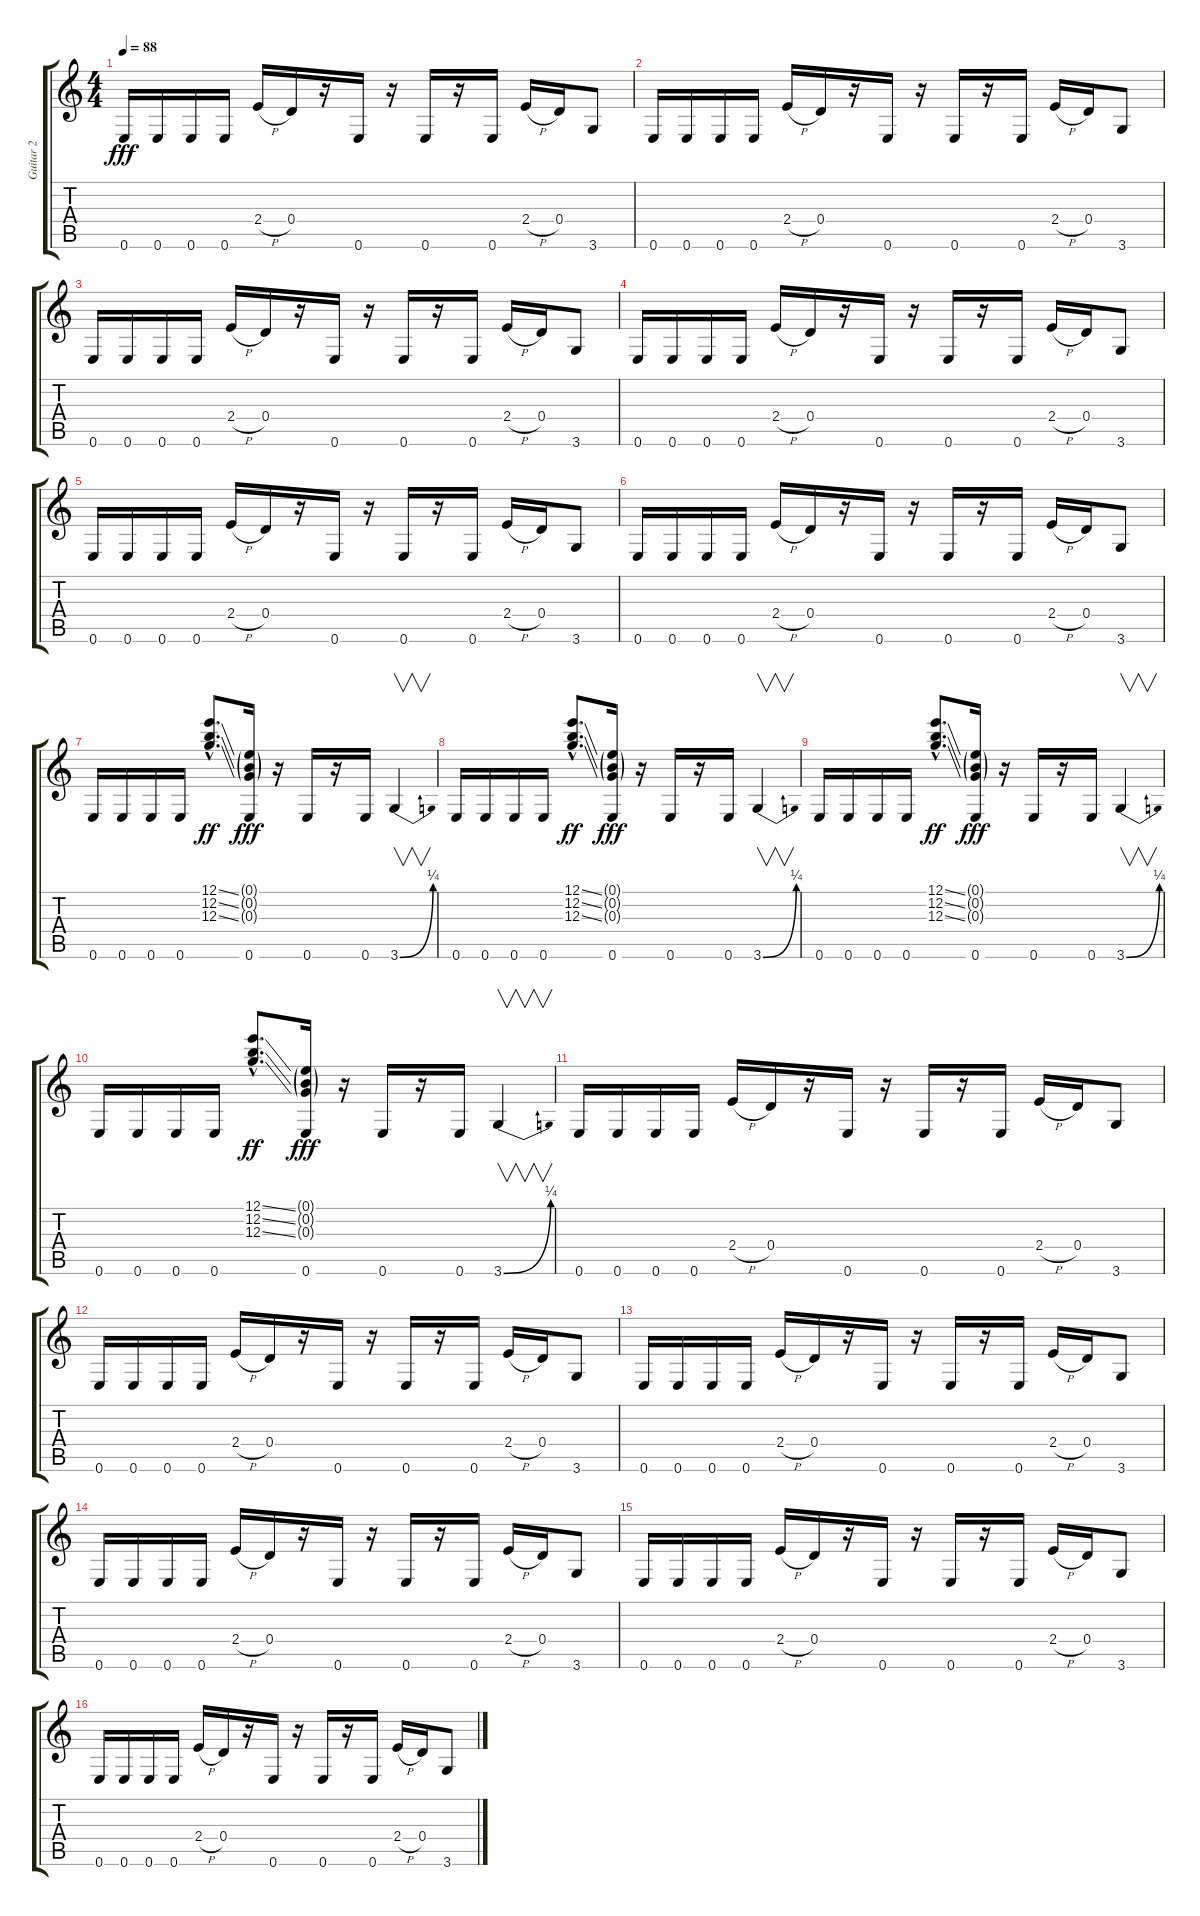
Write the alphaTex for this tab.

\track ("Guitar 2" "Guitar 2") {instrument overdrivenguitar}
\staff {score tabs}
\tuning (E4 B3 G3 D3 A2 E2) {hide}
\ts (4 4)
\tempo 88
\clef g2
\ks c
0.6.16{dy fff} 0.6.16 0.6.16 0.6.16 2.4{h}.16 0.4.16 r.16 0.6.16 r.16 0.6.16 r.16 0.6.16 2.4{h}.16 0.4.16 3.6.8 |
0.6.16 0.6.16 0.6.16 0.6.16 2.4{h}.16 0.4.16 r.16 0.6.16 r.16 0.6.16 r.16 0.6.16 2.4{h}.16 0.4.16 3.6.8 |
0.6.16 0.6.16 0.6.16 0.6.16 2.4{h}.16 0.4.16 r.16 0.6.16 r.16 0.6.16 r.16 0.6.16 2.4{h}.16 0.4.16 3.6.8 |
0.6.16 0.6.16 0.6.16 0.6.16 2.4{h}.16 0.4.16 r.16 0.6.16 r.16 0.6.16 r.16 0.6.16 2.4{h}.16 0.4.16 3.6.8 |
0.6.16 0.6.16 0.6.16 0.6.16 2.4{h}.16 0.4.16 r.16 0.6.16 r.16 0.6.16 r.16 0.6.16 2.4{h}.16 0.4.16 3.6.8 |
0.6.16 0.6.16 0.6.16 0.6.16 2.4{h}.16 0.4.16 r.16 0.6.16 r.16 0.6.16 r.16 0.6.16 2.4{h}.16 0.4.16 3.6.8 |
0.6.16 0.6.16 0.6.16 0.6.16 (12.1{ss hac} 12.2{ss hac} 12.3{ss hac}).8{d dy ff} (0.1{g} 0.2{g} 0.3{g} 0.6).16{dy fff} r.16 0.6.16 r.16 0.6.16 3.6{be (bend 0 0 60 1)}.4{v} |
0.6.16 0.6.16 0.6.16 0.6.16 (12.1{ss hac} 12.2{ss hac} 12.3{ss hac}).8{d dy ff} (0.1{g} 0.2{g} 0.3{g} 0.6).16{dy fff} r.16 0.6.16 r.16 0.6.16 3.6{be (bend 0 0 60 1)}.4{v} |
0.6.16 0.6.16 0.6.16 0.6.16 (12.1{ss hac} 12.2{ss hac} 12.3{ss hac}).8{d dy ff} (0.1{g} 0.2{g} 0.3{g} 0.6).16{dy fff} r.16 0.6.16 r.16 0.6.16 3.6{be (bend 0 0 60 1)}.4{v} |
0.6.16 0.6.16 0.6.16 0.6.16 (12.1{ss hac} 12.2{ss hac} 12.3{ss hac}).8{d dy ff} (0.1{g} 0.2{g} 0.3{g} 0.6).16{dy fff} r.16 0.6.16 r.16 0.6.16 3.6{be (bend 0 0 60 1)}.4{v} |
0.6.16 0.6.16 0.6.16 0.6.16 2.4{h}.16 0.4.16 r.16 0.6.16 r.16 0.6.16 r.16 0.6.16 2.4{h}.16 0.4.16 3.6.8 |
0.6.16 0.6.16 0.6.16 0.6.16 2.4{h}.16 0.4.16 r.16 0.6.16 r.16 0.6.16 r.16 0.6.16 2.4{h}.16 0.4.16 3.6.8 |
0.6.16 0.6.16 0.6.16 0.6.16 2.4{h}.16 0.4.16 r.16 0.6.16 r.16 0.6.16 r.16 0.6.16 2.4{h}.16 0.4.16 3.6.8 |
0.6.16 0.6.16 0.6.16 0.6.16 2.4{h}.16 0.4.16 r.16 0.6.16 r.16 0.6.16 r.16 0.6.16 2.4{h}.16 0.4.16 3.6.8 |
0.6.16 0.6.16 0.6.16 0.6.16 2.4{h}.16 0.4.16 r.16 0.6.16 r.16 0.6.16 r.16 0.6.16 2.4{h}.16 0.4.16 3.6.8 |
0.6.16 0.6.16 0.6.16 0.6.16 2.4{h}.16 0.4.16 r.16 0.6.16 r.16 0.6.16 r.16 0.6.16 2.4{h}.16 0.4.16 3.6.8
